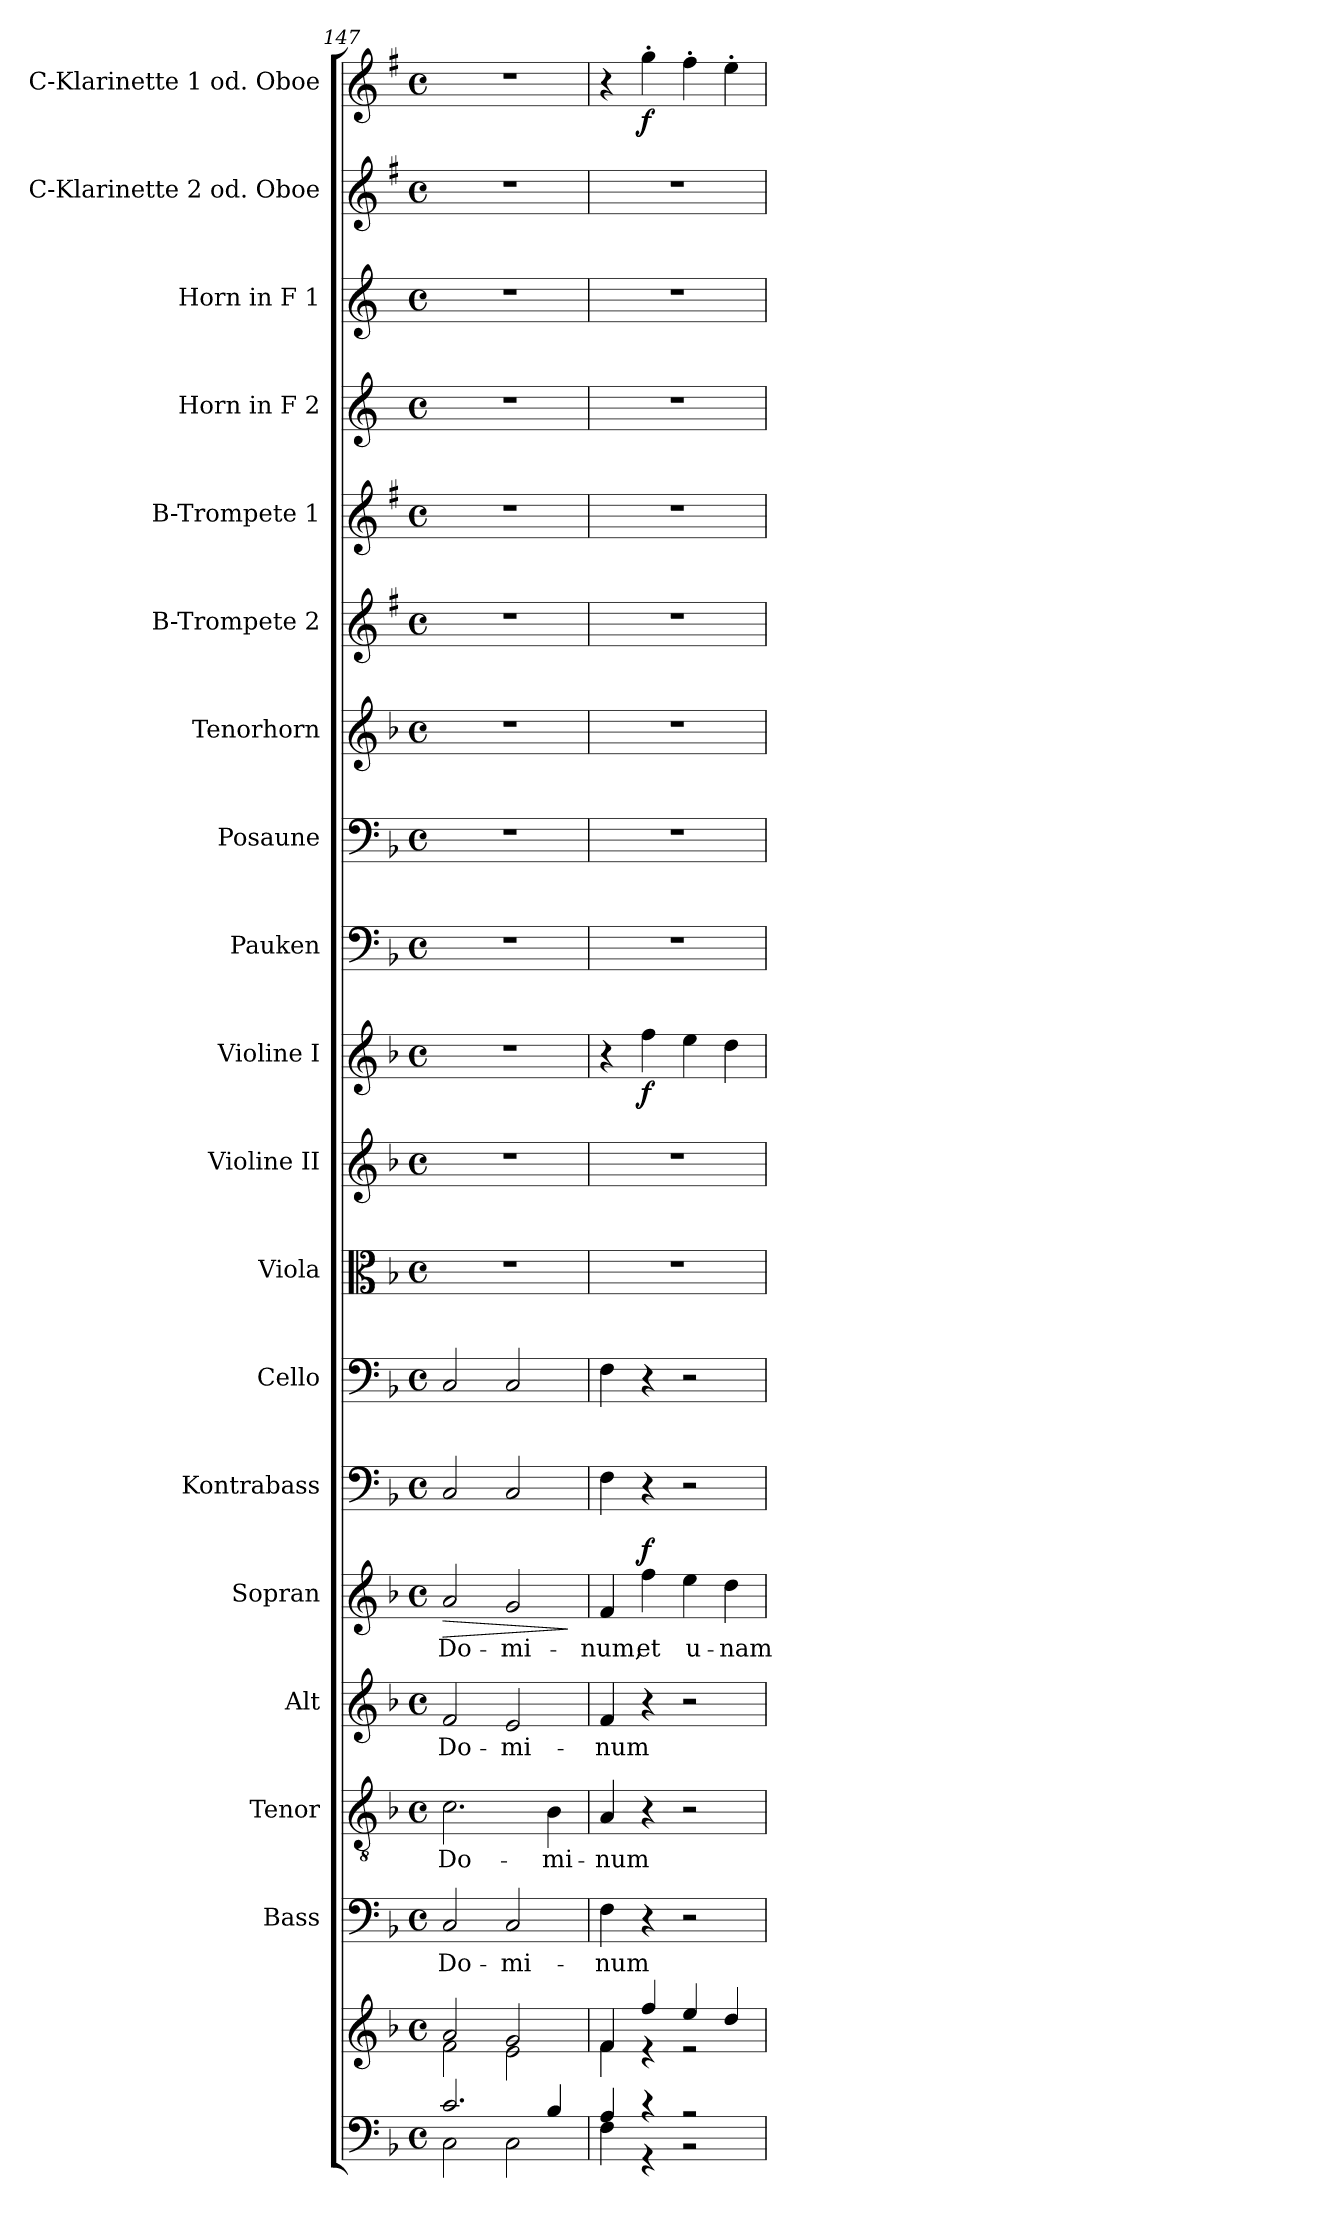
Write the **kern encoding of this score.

**kern	**kern	**kern	**text	**kern	**text	**kern	**text	**kern	**text	**dynam	**kern	**kern	**kern	**kern	**kern	**dynam	**kern	**kern	**kern	**kern	**kern	**kern	**kern	**kern	**kern	**dynam
*part19	*part19	*part18	*part18	*part17	*part17	*part16	*part16	*part15	*part15	*part15	*part14	*part13	*part12	*part11	*part10	*part10	*part9	*part8	*part7	*part6	*part5	*part4	*part3	*part2	*part1	*part1
*staff20	*staff19	*staff18	*staff18	*staff17	*staff17	*staff16	*staff16	*staff15	*staff15	*staff15	*staff14	*staff13	*staff12	*staff11	*staff10	*staff10	*staff9	*staff8	*staff7	*staff6	*staff5	*staff4	*staff3	*staff2	*staff1	*staff1
*	*	*I"Bass	*	*I"Tenor	*	*I"Alt	*	*I"Sopran	*	*	*I"Kontrabass	*I"Cello	*I"Viola	*I"Violine II	*I"Violine I	*	*I"Pauken	*I"Posaune	*I"Tenorhorn	*I"B-Trompete 2	*I"B-Trompete 1	*I"Horn in F 2	*I"Horn in F 1	*I"C-Klarinette 2 od. Oboe	*I"C-Klarinette 1 od. Oboe	*
*	*	*I'B.	*	*I'T.	*	*I'A.	*	*I'S.	*	*	*I'Kb.	*	*I'Vla.	*I'Vl. II	*I'Vl. I	*	*I'Pk.	*I'Pos.	*I'T. Hrn.	*I'B Trp. 2	*I'B Trp. 1	*	*	*I'C Kl. 2	*I'C Kl. 1	*
*clefF4	*clefG2	*clefF4	*	*clefGv2	*	*clefG2	*	*clefG2	*	*	*clefF4	*clefF4	*clefC3	*clefG2	*clefG2	*	*clefF4	*clefF4	*clefG2	*clefG2	*clefG2	*clefG2	*clefG2	*clefG2	*clefG2	*
*	*	*	*	*	*	*	*	*	*	*	*ITrd7c12	*	*	*	*	*	*	*	*ITrd8c14	*ITrd1c2	*ITrd1c2	*ITrd4c7	*ITrd4c7	*ITrd1c2	*ITrd1c2	*
*k[b-]	*k[b-]	*k[b-]	*	*k[b-]	*	*k[b-]	*	*k[b-]	*	*	*k[b-]	*k[b-]	*k[b-]	*k[b-]	*k[b-]	*	*k[b-]	*k[b-]	*k[b-]	*k[b-]	*k[b-]	*k[b-]	*k[b-]	*k[b-]	*k[b-]	*
*F:	*F:	*F:	*	*F:	*	*F:	*	*F:	*	*	*F:	*F:	*F:	*F:	*F:	*	*F:	*F:	*F:	*F:	*F:	*F:	*F:	*F:	*F:	*
*M4/4	*M4/4	*M4/4	*	*M4/4	*	*M4/4	*	*M4/4	*	*	*M4/4	*M4/4	*M4/4	*M4/4	*M4/4	*	*M4/4	*M4/4	*M4/4	*M4/4	*M4/4	*M4/4	*M4/4	*M4/4	*M4/4	*
*met(c)	*met(c)	*met(c)	*	*met(c)	*	*met(c)	*	*met(c)	*	*	*met(c)	*met(c)	*met(c)	*met(c)	*met(c)	*	*met(c)	*met(c)	*met(c)	*met(c)	*met(c)	*met(c)	*met(c)	*met(c)	*met(c)	*
=147	=147	=147	=147	=147	=147	=147	=147	=147	=147	=147	=147	=147	=147	=147	=147	=147	=147	=147	=147	=147	=147	=147	=147	=147	=147	=147
*^	*^	*	*	*	*	*	*	*	*	*	*	*	*	*	*	*	*	*	*	*	*	*	*	*	*	*
!	!	!	!	!	!LO:LY:b	!	!LO:LY:b	!	!LO:LY:b	!	!LO:LY:b	!LO:HP:b	!	!	!	!	!	!	!	!	!	!	!	!	!	!	!	!
2.c/	2C\	2a/	2f\	2C/	Do-	2.c\	Do-	2f/	Do-	2a/	Do-	>	2CC/	2C/	1r	1r	1r	.	1r	1r	1r	1r	1r	1r	1r	1r	1r	.
!	!	!	!	!	!LO:LY:b	!	!	!	!LO:LY:b	!	!LO:LY:b	!	!	!	!	!	!	!	!	!	!	!	!	!	!	!	!	!
.	2C\	2g/	2e\	2C/	-mi-	.	.	2e/	-mi-	2g/	-mi-	.	2CC/	2C/	.	.	.	.	.	.	.	.	.	.	.	.	.	.
!	!	!	!	!	!	!	!LO:LY:b	!	!	!	!	!	!	!	!	!	!	!	!	!	!	!	!	!	!	!	!	!
4B-/	.	.	.	.	.	4B-\	-mi-	.	.	.	.	.	.	.	.	.	.	.	.	.	.	.	.	.	.	.	.	.
*v	*v	*	*	*	*	*	*	*	*	*	*	*	*	*	*	*	*	*	*	*	*	*	*	*	*	*	*	*
*	*v	*v	*	*	*	*	*	*	*	*	*	*	*	*	*	*	*	*	*	*	*	*	*	*	*	*	*
.	.	.	.	.	.	.	.	.	.	]	.	.	.	.	.	.	.	.	.	.	.	.	.	.	.	.
=148	=148	=148	=148	=148	=148	=148	=148	=148	=148	=148	=148	=148	=148	=148	=148	=148	=148	=148	=148	=148	=148	=148	=148	=148	=148	=148
*^	*^	*	*	*	*	*	*	*	*	*	*	*	*	*	*	*	*	*	*	*	*	*	*	*	*	*
!	!	!	!	!	!LO:LY:b	!	!LO:LY:b	!	!LO:LY:b	!	!LO:LY:b	!	!	!	!	!	!	!	!	!	!	!	!	!	!	!	!	!
4A/	4F\	4f/	4f\	4F\	-num	4A/	-num	4f/	-num	4f/	-num,	.	4FF\	4F\	1r	1r	4r	.	1r	1r	1r	1r	1r	1r	1r	1r	4r	.
!	!	!	!	!	!	!	!	!	!	!	!LO:LY:b	!LO:DY:a	!	!	!	!	!	!LO:DY:b	!	!	!	!	!	!	!	!	!	!LO:DY:b
4r	4r	4ff/	4re	4r	.	4r	.	4r	.	4ff\	et	f	4r	4r	.	.	4ff\	f	.	.	.	.	.	.	.	.	4ff'>\	f
!	!	!	!	!	!	!	!	!	!	!	!LO:LY:b	!	!	!	!	!	!	!	!	!	!	!	!	!	!	!	!	!
2r	2r	4ee/	2rf	2r	.	2r	.	2r	.	4ee\	u-	.	2r	2r	.	.	4ee\	.	.	.	.	.	.	.	.	.	4ee'>\	.
!	!	!	!	!	!	!	!	!	!	!	!LO:LY:b	!	!	!	!	!	!	!	!	!	!	!	!	!	!	!	!	!
.	.	4dd/	.	.	.	.	.	.	.	4dd\	-nam	.	.	.	.	.	4dd\	.	.	.	.	.	.	.	.	.	4dd'>\	.
*v	*v	*	*	*	*	*	*	*	*	*	*	*	*	*	*	*	*	*	*	*	*	*	*	*	*	*	*	*
*	*v	*v	*	*	*	*	*	*	*	*	*	*	*	*	*	*	*	*	*	*	*	*	*	*	*	*	*
=	=	=	=	=	=	=	=	=	=	=	=	=	=	=	=	=	=	=	=	=	=	=	=	=	=	=
*-	*-	*-	*-	*-	*-	*-	*-	*-	*-	*-	*-	*-	*-	*-	*-	*-	*-	*-	*-	*-	*-	*-	*-	*-	*-	*-
